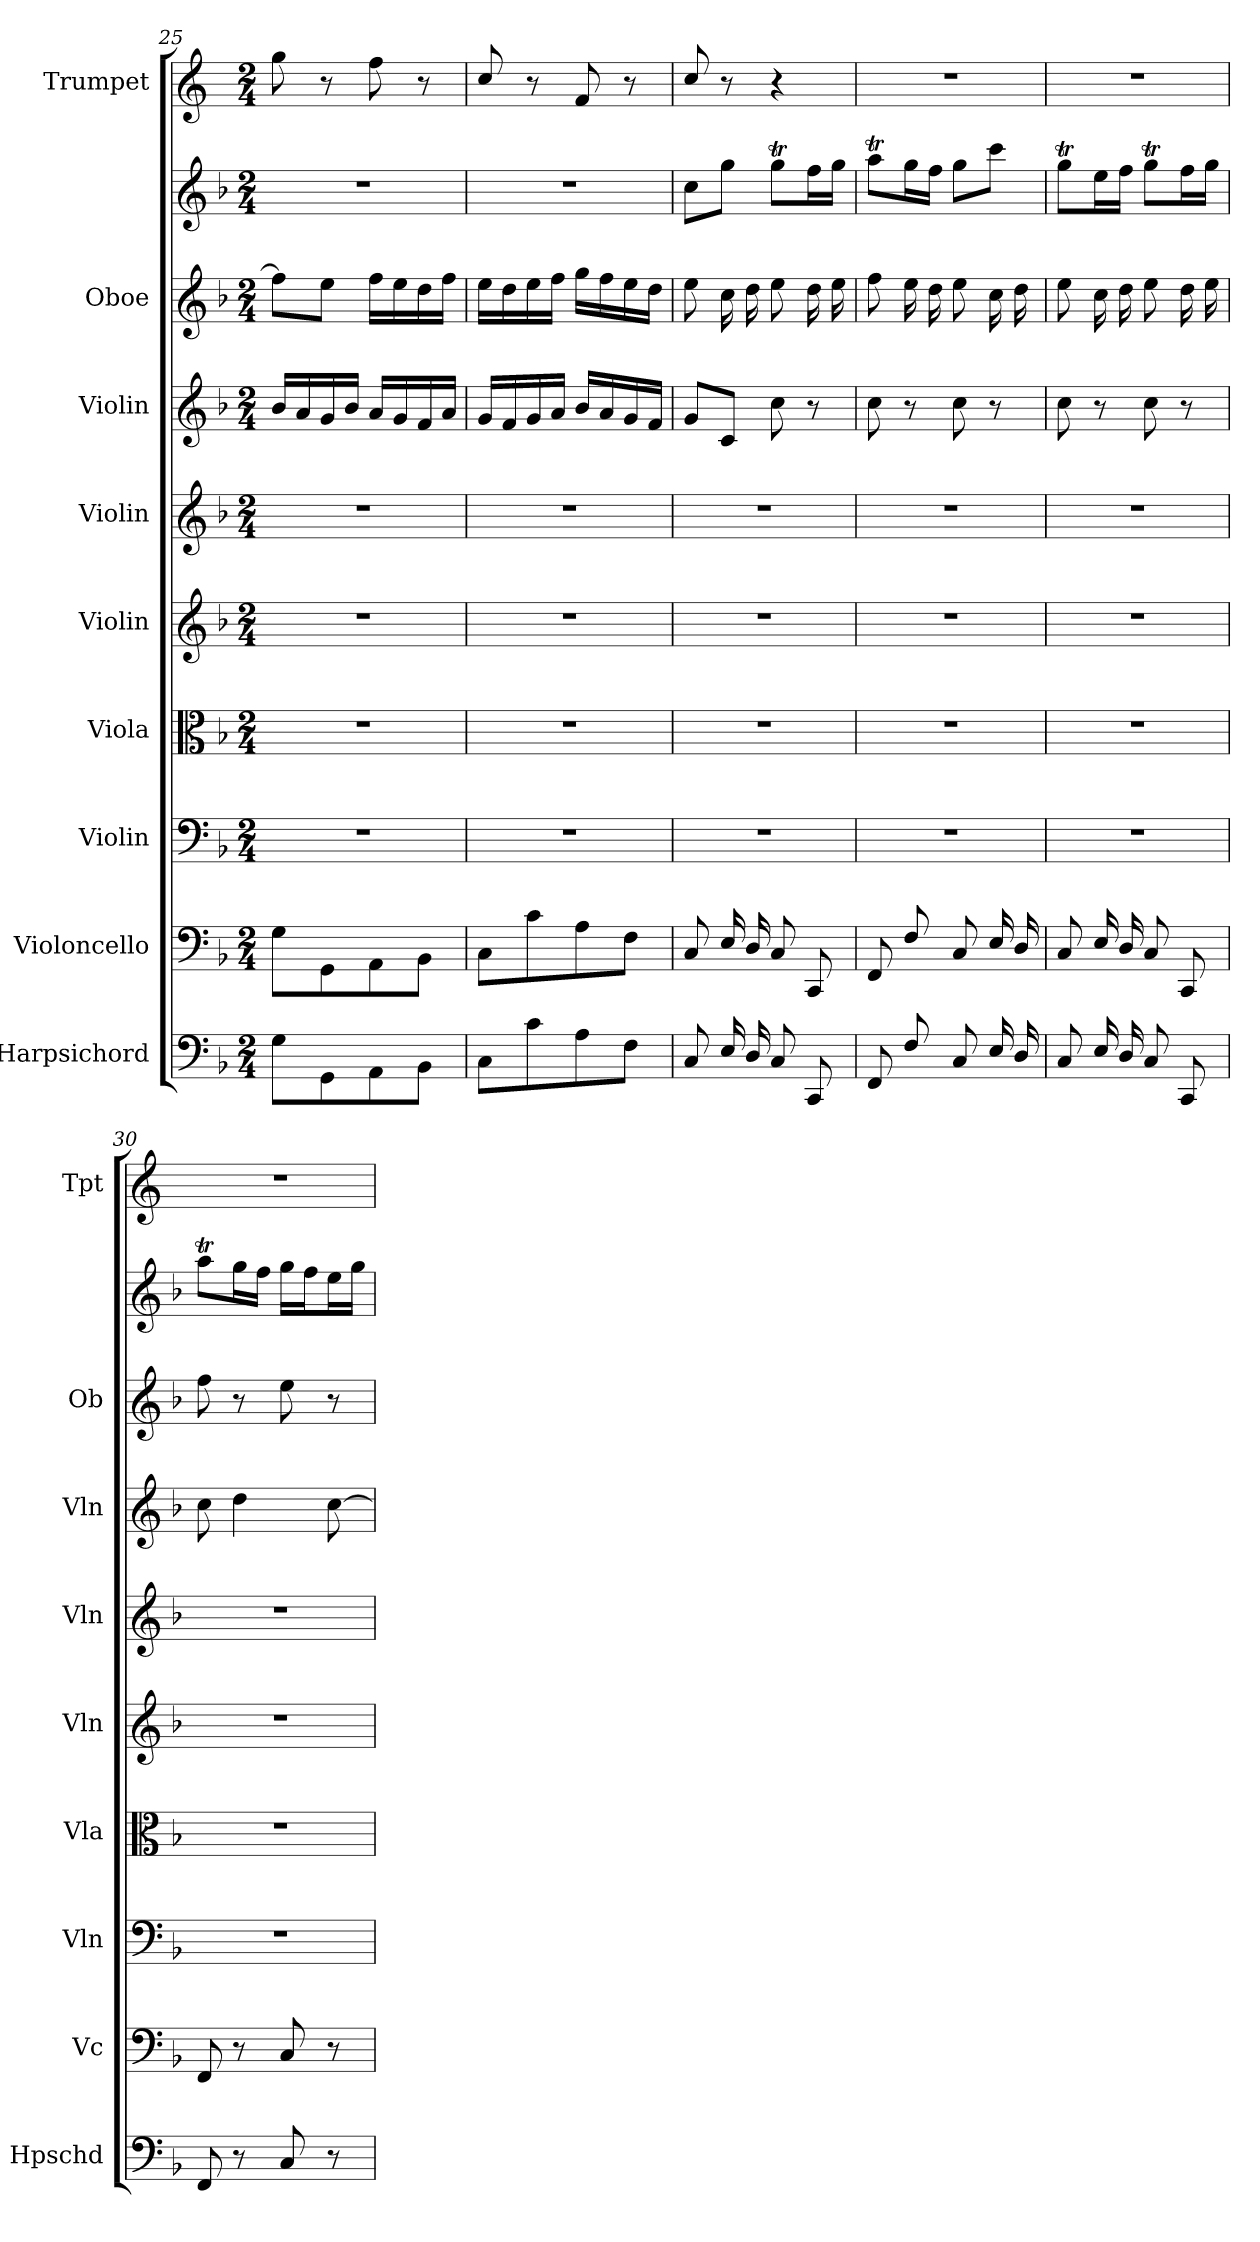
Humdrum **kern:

**kern	**kern	**kern	**kern	**kern	**kern	**kern	**kern	**kern	**kern
*part10	*part9	*part8	*part7	*part6	*part5	*part4	*part3	*part2	*part1
*staff10	*staff9	*staff8	*staff7	*staff6	*staff5	*staff4	*staff3	*staff2	*staff1
*I"Harpsichord	*I"Violoncello	*I"Violin	*I"Viola	*I"Violin	*I"Violin	*I"Violin	*I"Oboe	*	*I"Trumpet
*I'Hpschd	*I'Vc	*I'Vln	*I'Vla	*I'Vln	*I'Vln	*I'Vln	*I'Ob	*	*I'Tpt
*clefF4	*clefF4	*clefF4	*clefC3	*clefG2	*clefG2	*clefG2	*clefG2	*clefG2	*clefG2
*	*	*	*	*	*	*	*	*	*ITrd1c2
*k[b-]	*k[b-]	*k[b-]	*k[b-]	*k[b-]	*k[b-]	*k[b-]	*k[b-]	*k[b-]	*k[b-e-]
*F:	*F:	*F:	*F:	*F:	*F:	*F:	*F:	*F:	*B-:
*M2/4	*M2/4	*M2/4	*M2/4	*M2/4	*M2/4	*M2/4	*M2/4	*M2/4	*M2/4
=25	=25	=25	=25	=25	=25	=25	=25	=25	=25
8G\L	8G\L	2r	2r	2r	2r	16b-/LL	8ff\L]	2r	8ff\
.	.	.	.	.	.	16a/	.	.	.
8GG\	8GG\	.	.	.	.	16g/	8ee\J	.	8r
.	.	.	.	.	.	16b-/JJ	.	.	.
8AA\	8AA\	.	.	.	.	16a/LL	16ff\LL	.	8ee-\
.	.	.	.	.	.	16g/	16ee\	.	.
8BB-\J	8BB-\J	.	.	.	.	16f/	16dd\	.	8r
.	.	.	.	.	.	16a/JJ	16ff\JJ	.	.
=26	=26	=26	=26	=26	=26	=26	=26	=26	=26
8C\L	8C\L	2r	2r	2r	2r	16g/LL	16ee\LL	2r	8b-/
.	.	.	.	.	.	16f/	16dd\	.	.
8c\	8c\	.	.	.	.	16g/	16ee\	.	8r
.	.	.	.	.	.	16a/JJ	16ff\JJ	.	.
8A\	8A\	.	.	.	.	16b-/LL	16gg\LL	.	8e-/
.	.	.	.	.	.	16a/	16ff\	.	.
8F\J	8F\J	.	.	.	.	16g/	16ee\	.	8r
.	.	.	.	.	.	16f/JJ	16dd\JJ	.	.
=27	=27	=27	=27	=27	=27	=27	=27	=27	=27
8C/	8C/	2r	2r	2r	2r	8g/L	8ee\	8cc\L	8b-/
16E/	16E/	.	.	.	.	8c/J	16cc\	8gg\J	8r
16D/	16D/	.	.	.	.	.	16dd\	.	.
8C/	8C/	.	.	.	.	8cc\	8ee\	8ggT\L	4r
8CC/	8CC/	.	.	.	.	8r	16dd\	16ff\L	.
.	.	.	.	.	.	.	16ee\	16gg\JJ	.
=28	=28	=28	=28	=28	=28	=28	=28	=28	=28
8FF/	8FF/	2r	2r	2r	2r	8cc\	8ff\	8aat\L	2r
8F/	8F/	.	.	.	.	8r	16ee\	16gg\L	.
.	.	.	.	.	.	.	16dd\	16ff\JJ	.
8C/	8C/	.	.	.	.	8cc\	8ee\	8gg\L	.
16E/	16E/	.	.	.	.	8r	16cc\	8ccc\J	.
16D/	16D/	.	.	.	.	.	16dd\	.	.
=29	=29	=29	=29	=29	=29	=29	=29	=29	=29
8C/	8C/	2r	2r	2r	2r	8cc\	8ee\	8ggT\L	2r
16E/	16E/	.	.	.	.	8r	16cc\	16ee\L	.
16D/	16D/	.	.	.	.	.	16dd\	16ff\JJ	.
8C/	8C/	.	.	.	.	8cc\	8ee\	8ggT\L	.
8CC/	8CC/	.	.	.	.	8r	16dd\	16ff\L	.
.	.	.	.	.	.	.	16ee\	16gg\JJ	.
=30	=30	=30	=30	=30	=30	=30	=30	=30	=30
8FF/	8FF/	2r	2r	2r	2r	8cc\	8ff\	8aat\L	2r
8r	8r	.	.	.	.	4dd\	8r	16gg\L	.
.	.	.	.	.	.	.	.	16ff\JJ	.
8C/	8C/	.	.	.	.	.	8ee\	16gg\LL	.
.	.	.	.	.	.	.	.	16ff\J	.
8r	8r	.	.	.	.	[8cc\	8r	16ee\L	.
.	.	.	.	.	.	.	.	16gg\JJ	.
=	=	=	=	=	=	=	=	=	=
*-	*-	*-	*-	*-	*-	*-	*-	*-	*-
